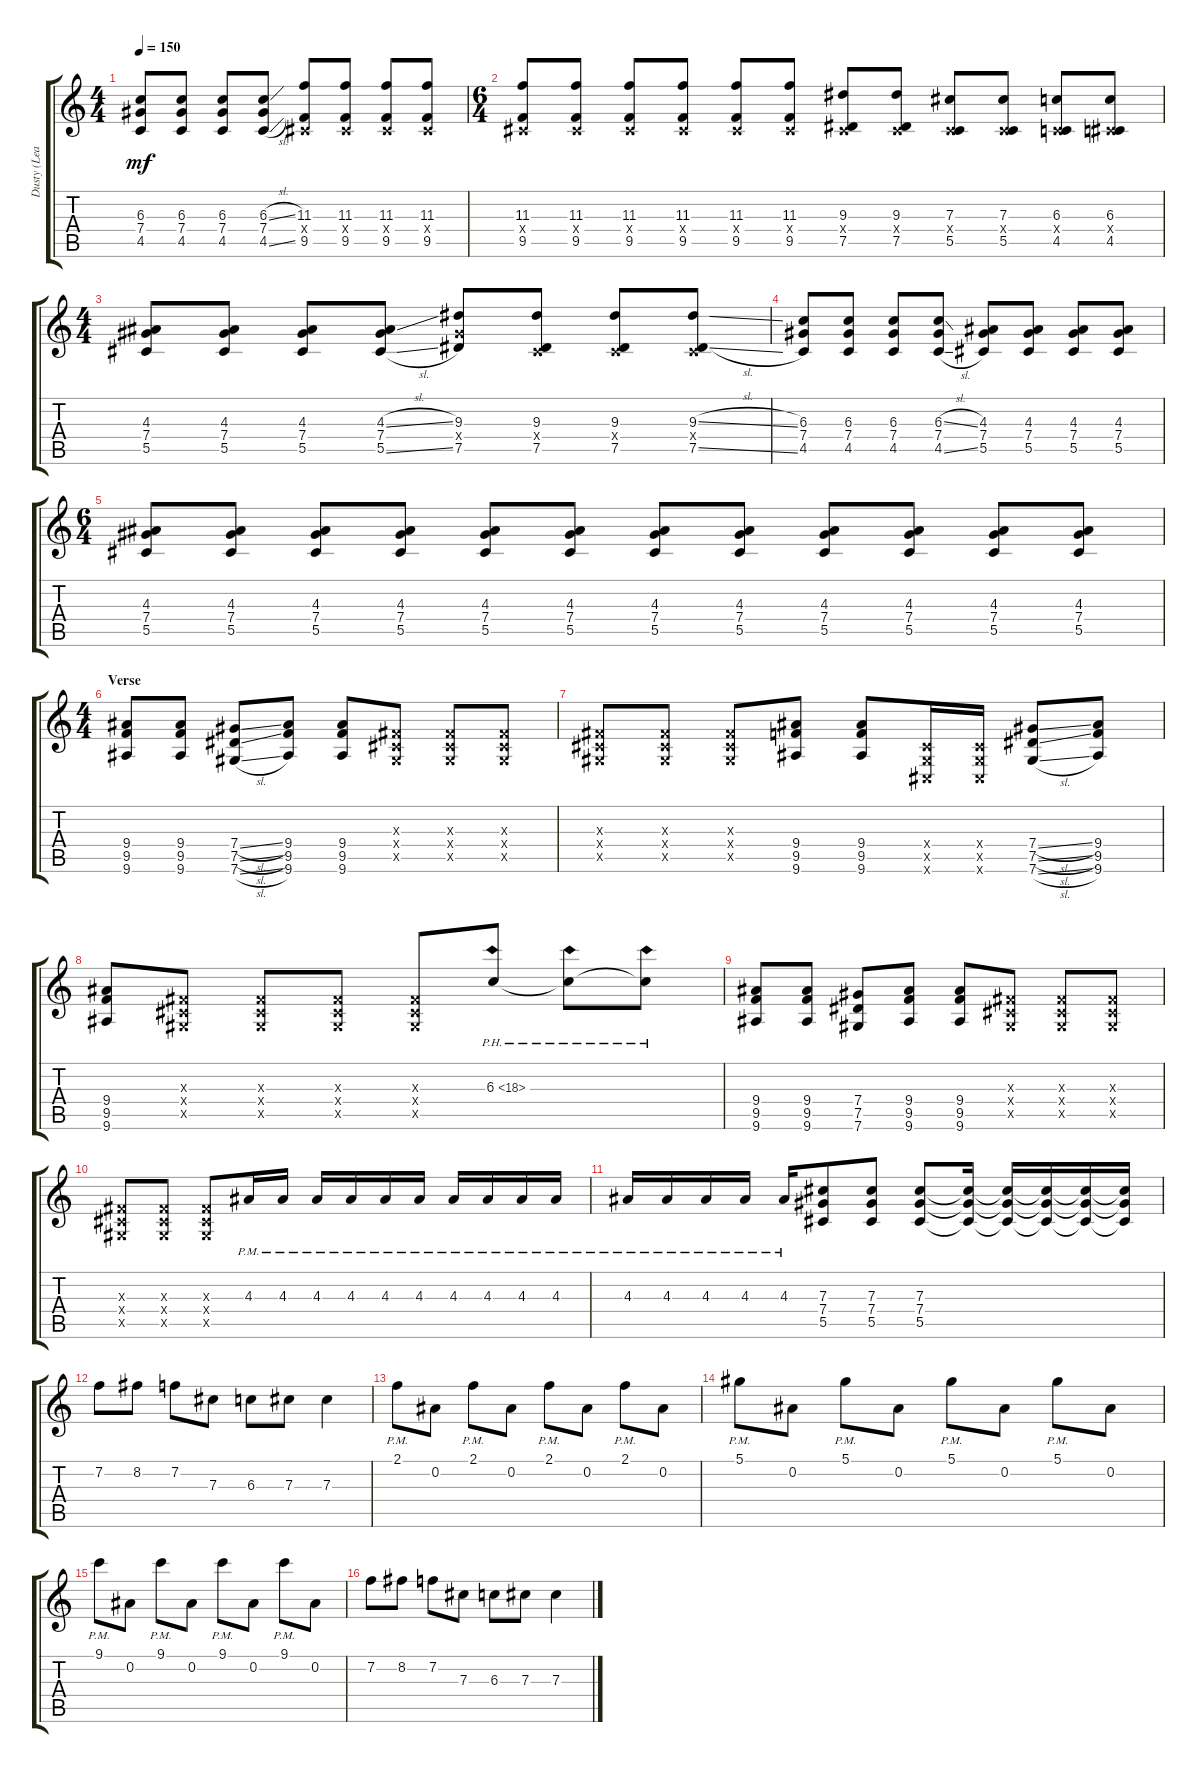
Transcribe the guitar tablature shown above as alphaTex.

\track ("Dusty (Lead)" "Dusty (Lea") {instrument distortionguitar}
\staff {score tabs}
\tuning (Eb4 Bb3 Gb3 Db3 Ab2 Db2) {hide}
\ts (4 4)
\tempo 150
\clef g2
\ks c
(6.3 7.4 4.5).8{dy mf} (6.3 7.4 4.5).8 (6.3 7.4 4.5).8 (6.3{sl} 7.4 4.5{sl}).8 (11.3 0.4{x} 9.5).8 (11.3 0.4{x} 9.5).8 (11.3 0.4{x} 9.5).8 (11.3 0.4{x} 9.5).8 |
\ts (6 4)
(11.3 0.4{x} 9.5).8 (11.3 0.4{x} 9.5).8 (11.3 0.4{x} 9.5).8 (11.3 0.4{x} 9.5).8 (11.3 0.4{x} 9.5).8 (11.3 0.4{x} 9.5).8 (9.3 0.4{x} 7.5).8 (9.3 0.4{x} 7.5).8 (7.3 0.4{x} 5.5).8 (7.3 0.4{x} 5.5).8 (6.3 0.4{x} 4.5).8 (6.3 0.4{x} 4.5).8 |
\ts (4 4)
(4.3 7.4 5.5).8 (4.3 7.4 5.5).8 (4.3 7.4 5.5).8 (4.3{sl} 7.4 5.5{sl}).8 (9.3 7.4{x} 7.5).8 (9.3 0.4{x} 7.5).8 (9.3 0.4{x} 7.5).8 (9.3{sl} 0.4{x} 7.5{sl}).8 |
(6.3 7.4 4.5).8 (6.3 7.4 4.5).8 (6.3 7.4 4.5).8 (6.3{sl} 7.4 4.5{sl}).8 (4.3 7.4 5.5).8 (4.3 7.4 5.5).8 (4.3 7.4 5.5).8 (4.3 7.4 5.5).8 |
\ts (6 4)
(4.3 7.4 5.5).8 (4.3 7.4 5.5).8 (4.3 7.4 5.5).8 (4.3 7.4 5.5).8 (4.3 7.4 5.5).8 (4.3 7.4 5.5).8 (4.3 7.4 5.5).8 (4.3 7.4 5.5).8 (4.3 7.4 5.5).8 (4.3 7.4 5.5).8 (4.3 7.4 5.5).8 (4.3 7.4 5.5).8 |
\ts (4 4)
\section ("" "Verse")
(9.4 9.5 9.6).8 (9.4 9.5 9.6).8 (7.4{sl} 7.5{sl} 7.6{sl}).8 (9.4 9.5 9.6).8 (9.4 9.5 9.6).8 (0.3{x} 0.4{x} 0.5{x}).8 (0.3{x} 0.4{x} 0.5{x}).8 (0.3{x} 0.4{x} 0.5{x}).8 |
(0.3{x} 0.4{x} 0.5{x}).8 (0.3{x} 0.4{x} 0.5{x}).8 (0.3{x} 0.4{x} 0.5{x}).8 (9.4 9.5 9.6).8 (9.4 9.5 9.6).8 (0.4{x} 0.5{x} 0.6{x}).16 (0.4{x} 0.5{x} 0.6{x}).16 (7.4{sl} 7.5{sl} 7.6{sl}).8 (9.4 9.5 9.6).8 |
(9.4 9.5 9.6).8 (0.3{x} 0.4{x} 0.5{x}).8 (0.3{x} 0.4{x} 0.5{x}).8 (0.3{x} 0.4{x} 0.5{x}).8 (0.3{x} 0.4{x} 0.5{x}).8 6.3{ph 12}.8 6.3{ph 12 t}.8 6.3{ph 12 t}.8 |
(9.4 9.5 9.6).8 (9.4 9.5 9.6).8 (7.4 7.5 7.6).8 (9.4 9.5 9.6).8 (9.4 9.5 9.6).8 (0.3{x} 0.4{x} 0.5{x}).8 (0.3{x} 0.4{x} 0.5{x}).8 (0.3{x} 0.4{x} 0.5{x}).8 |
(0.3{x} 0.4{x} 0.5{x}).8 (0.3{x} 0.4{x} 0.5{x}).8 (0.3{x} 0.4{x} 0.5{x}).8 4.3{pm}.16 4.3{pm}.16 4.3{pm}.16 4.3{pm}.16 4.3{pm}.16 4.3{pm}.16 4.3{pm}.16 4.3{pm}.16 4.3{pm}.16 4.3{pm}.16 |
4.3{pm}.16 4.3{pm}.16 4.3{pm}.16 4.3{pm}.16 4.3{pm}.16 (7.3 7.4 5.5).8 (7.3 7.4 5.5).8 (7.3 7.4 5.5).8 (7.3{t} 7.4{t} 5.5{t}).16 (7.3{t} 7.4{t} 5.5{t}).16 (7.3{t} 7.4{t} 5.5{t}).16 (7.3{t} 7.4{t} 5.5{t}).16 (7.3{t} 7.4{t} 5.5{t}).16 |
7.2.8 8.2.8 7.2.8 7.3.8 6.3.8 7.3.8 7.3.4 |
2.1{pm}.8 0.2.8 2.1{pm}.8 0.2.8 2.1{pm}.8 0.2.8 2.1{pm}.8 0.2.8 |
5.1{pm}.8 0.2.8 5.1{pm}.8 0.2.8 5.1{pm}.8 0.2.8 5.1{pm}.8 0.2.8 |
9.1{pm}.8 0.2.8 9.1{pm}.8 0.2.8 9.1{pm}.8 0.2.8 9.1{pm}.8 0.2.8 |
7.2.8 8.2.8 7.2.8 7.3.8 6.3.8 7.3.8 7.3.4
